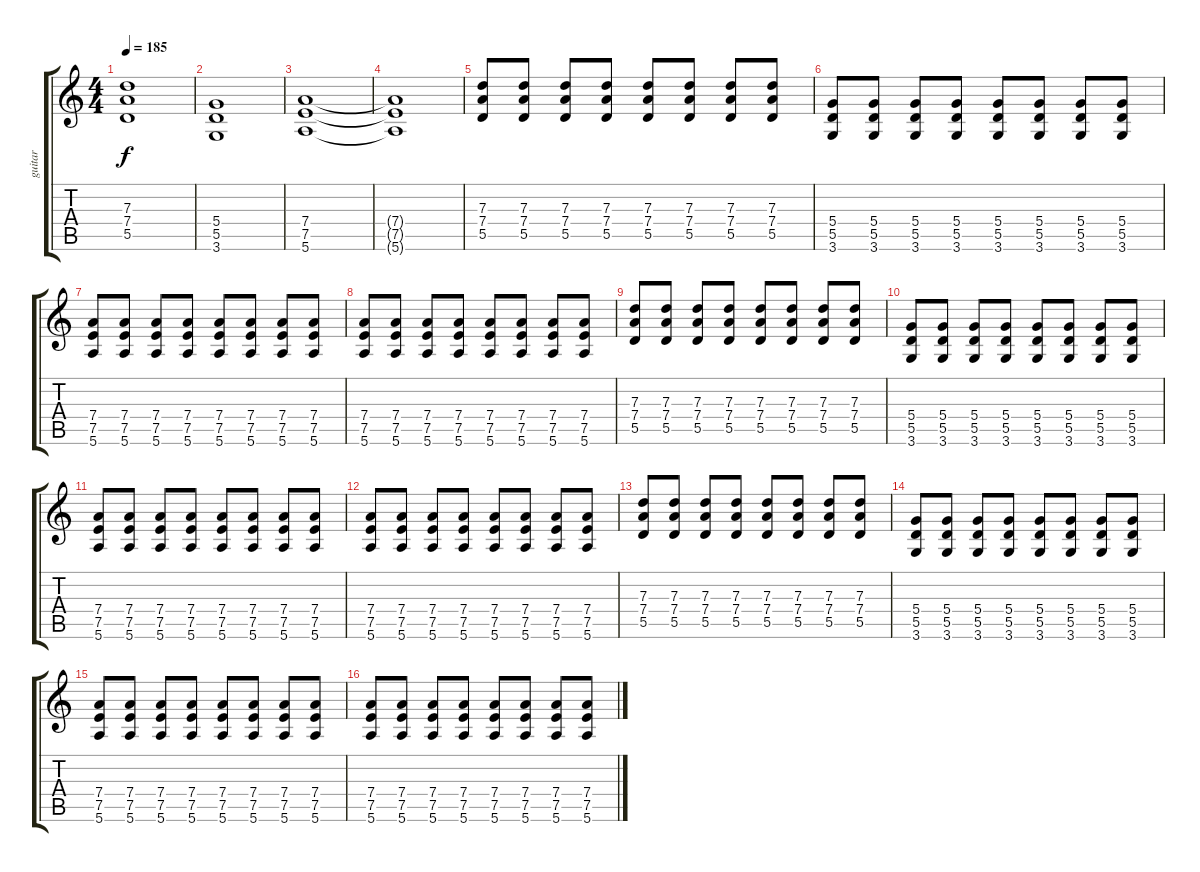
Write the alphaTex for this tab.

\track ("guitar" "guitar") {instrument distortionguitar}
\staff {score tabs}
\tuning (E4 B3 G3 D3 A2 E2) {hide}
\ts (4 4)
\tempo 185
\clef g2
\ks c
(7.3 7.4 5.5).1{dy f} |
(5.4 5.5 3.6).1 |
(7.4 7.5 5.6).1 |
(7.4{t} 7.5{t} 5.6{t}).1 |
(7.3 7.4 5.5).8 (7.3 7.4 5.5).8 (7.3 7.4 5.5).8 (7.3 7.4 5.5).8 (7.3 7.4 5.5).8 (7.3 7.4 5.5).8 (7.3 7.4 5.5).8 (7.3 7.4 5.5).8 |
(5.4 5.5 3.6).8 (5.4 5.5 3.6).8 (5.4 5.5 3.6).8 (5.4 5.5 3.6).8 (5.4 5.5 3.6).8 (5.4 5.5 3.6).8 (5.4 5.5 3.6).8 (5.4 5.5 3.6).8 |
(7.4 7.5 5.6).8 (7.4 7.5 5.6).8 (7.4 7.5 5.6).8 (7.4 7.5 5.6).8 (7.4 7.5 5.6).8 (7.4 7.5 5.6).8 (7.4 7.5 5.6).8 (7.4 7.5 5.6).8 |
(7.4 7.5 5.6).8 (7.4 7.5 5.6).8 (7.4 7.5 5.6).8 (7.4 7.5 5.6).8 (7.4 7.5 5.6).8 (7.4 7.5 5.6).8 (7.4 7.5 5.6).8 (7.4 7.5 5.6).8 |
(7.3 7.4 5.5).8 (7.3 7.4 5.5).8 (7.3 7.4 5.5).8 (7.3 7.4 5.5).8 (7.3 7.4 5.5).8 (7.3 7.4 5.5).8 (7.3 7.4 5.5).8 (7.3 7.4 5.5).8 |
(5.4 5.5 3.6).8 (5.4 5.5 3.6).8 (5.4 5.5 3.6).8 (5.4 5.5 3.6).8 (5.4 5.5 3.6).8 (5.4 5.5 3.6).8 (5.4 5.5 3.6).8 (5.4 5.5 3.6).8 |
(7.4 7.5 5.6).8 (7.4 7.5 5.6).8 (7.4 7.5 5.6).8 (7.4 7.5 5.6).8 (7.4 7.5 5.6).8 (7.4 7.5 5.6).8 (7.4 7.5 5.6).8 (7.4 7.5 5.6).8 |
(7.4 7.5 5.6).8 (7.4 7.5 5.6).8 (7.4 7.5 5.6).8 (7.4 7.5 5.6).8 (7.4 7.5 5.6).8 (7.4 7.5 5.6).8 (7.4 7.5 5.6).8 (7.4 7.5 5.6).8 |
(7.3 7.4 5.5).8 (7.3 7.4 5.5).8 (7.3 7.4 5.5).8 (7.3 7.4 5.5).8 (7.3 7.4 5.5).8 (7.3 7.4 5.5).8 (7.3 7.4 5.5).8 (7.3 7.4 5.5).8 |
(5.4 5.5 3.6).8 (5.4 5.5 3.6).8 (5.4 5.5 3.6).8 (5.4 5.5 3.6).8 (5.4 5.5 3.6).8 (5.4 5.5 3.6).8 (5.4 5.5 3.6).8 (5.4 5.5 3.6).8 |
(7.4 7.5 5.6).8 (7.4 7.5 5.6).8 (7.4 7.5 5.6).8 (7.4 7.5 5.6).8 (7.4 7.5 5.6).8 (7.4 7.5 5.6).8 (7.4 7.5 5.6).8 (7.4 7.5 5.6).8 |
(7.4 7.5 5.6).8 (7.4 7.5 5.6).8 (7.4 7.5 5.6).8 (7.4 7.5 5.6).8 (7.4 7.5 5.6).8 (7.4 7.5 5.6).8 (7.4 7.5 5.6).8 (7.4 7.5 5.6).8
